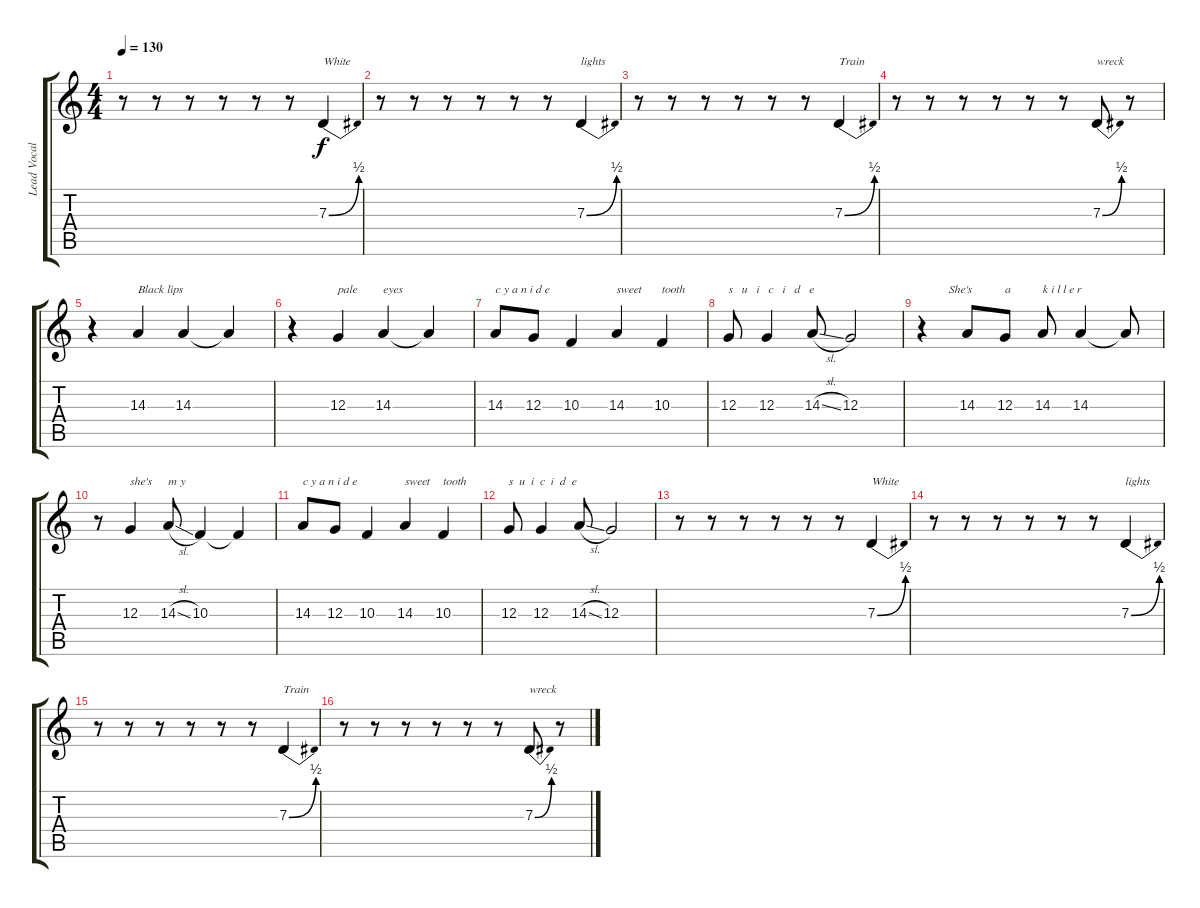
\track ("Lead Vocal" "Lead Vocal") {instrument oboe}
\staff {score tabs}
\tuning (E4 B3 G3 D3 A2 D2) {hide}
\ts (4 4)
\tempo 130
\clef g2
\ks c
r.8{dy f} r.8 r.8 r.8 r.8 r.8 7.3{be (bend 0 0 60 2)}.4{txt "White"} |
r.8 r.8 r.8 r.8 r.8 r.8 7.3{be (bend 0 0 60 2)}.4{txt "lights"} |
r.8 r.8 r.8 r.8 r.8 r.8 7.3{be (bend 0 0 60 2)}.4{txt "Train"} |
r.8 r.8 r.8 r.8 r.8 r.8 7.3{be (bend 0 0 60 2)}.8{txt "wreck"} r.8 |
r.4 14.3.4{txt "Black lips"} 14.3.4 14.3{t}.4 |
r.4 12.3.4{txt "pale"} 14.3.4{txt "eyes"} 14.3{t}.4 |
14.3.8{txt "c y a n i d e"} 12.3.8 10.3.4 14.3.4{txt "sweet"} 10.3.4{txt "tooth"} |
12.3.8{txt "s   u   i   c   i   d   e"} 12.3.4 14.3{sl}.8 12.3.2 |
r.4{txt "         She's"} 14.3.8 12.3.8{txt "a"} 14.3.8{txt "k i l l e r"} 14.3.4 14.3{t}.8 |
r.8 12.3.4{txt "she's"} 14.3{sl}.8{txt "m y"} 10.3.4 10.3{t}.4 |
14.3.8{txt "c y a n i d e"} 12.3.8 10.3.4 14.3.4{txt "sweet"} 10.3.4{txt "tooth"} |
12.3.8{txt "s  u  i  c  i  d  e"} 12.3.4 14.3{sl}.8 12.3.2 |
r.8 r.8 r.8 r.8 r.8 r.8 7.3{be (bend 0 0 60 2)}.4{txt "White"} |
r.8 r.8 r.8 r.8 r.8 r.8 7.3{be (bend 0 0 60 2)}.4{txt "lights"} |
r.8 r.8 r.8 r.8 r.8 r.8 7.3{be (bend 0 0 60 2)}.4{txt "Train"} |
r.8 r.8 r.8 r.8 r.8 r.8 7.3{be (bend 0 0 60 2)}.8{txt "wreck"} r.8
